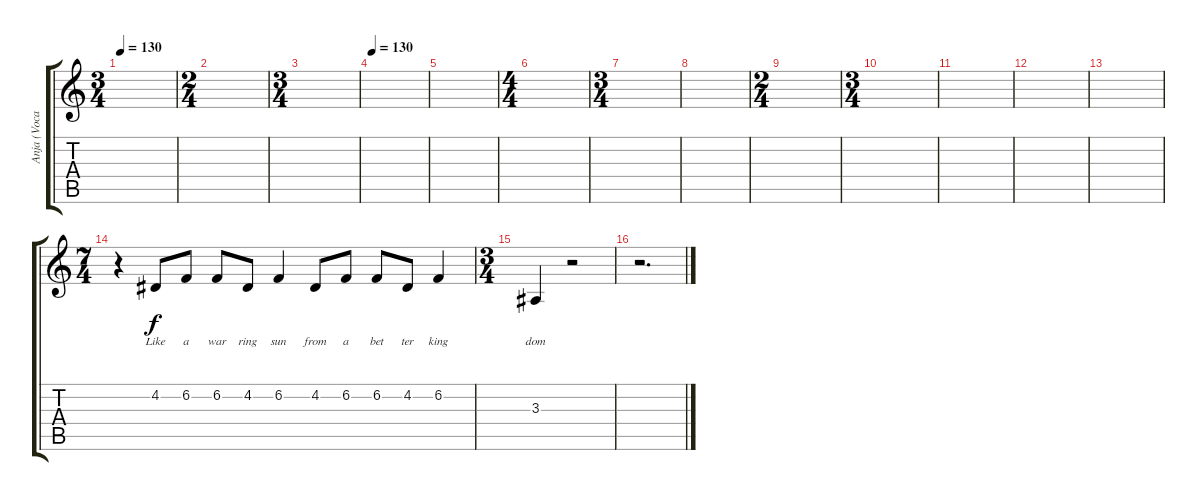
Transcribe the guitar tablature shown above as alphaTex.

\track ("Anja (Vocals)" "Anja (Voca") {instrument vibraphone}
\staff {score tabs}
\tuning (E4 B3 G3 D3 A2 E2) {hide}
\ts (3 4)
\tempo 130
\clef g2
\ks c
|
\ts (2 4)
|
\ts (3 4)
|
\tempo 130
|
|
\ts (4 4)
|
\ts (3 4)
|
|
\ts (2 4)
|
\ts (3 4)
|
|
|
|
\ts (7 4)
r.4 4.2.8{lyrics (0 "Like") lyrics (1 "") lyrics (2 "") lyrics (3 "") lyrics (4 "")} 6.2.8{lyrics (0 "a") lyrics (1 "") lyrics (2 "") lyrics (3 "") lyrics (4 "")} 6.2.8{lyrics (0 "war") lyrics (1 "") lyrics (2 "") lyrics (3 "") lyrics (4 "")} 4.2.8{lyrics (0 "ring") lyrics (1 "") lyrics (2 "") lyrics (3 "") lyrics (4 "")} 6.2.4{lyrics (0 "sun") lyrics (1 "") lyrics (2 "") lyrics (3 "") lyrics (4 "")} 4.2.8{lyrics (0 "from") lyrics (1 "") lyrics (2 "") lyrics (3 "") lyrics (4 "")} 6.2.8{lyrics (0 "a") lyrics (1 "") lyrics (2 "") lyrics (3 "") lyrics (4 "")} 6.2.8{lyrics (0 "bet") lyrics (1 "") lyrics (2 "") lyrics (3 "") lyrics (4 "")} 4.2.8{lyrics (0 "ter") lyrics (1 "") lyrics (2 "") lyrics (3 "") lyrics (4 "")} 6.2.4{lyrics (0 "king") lyrics (1 "") lyrics (2 "") lyrics (3 "") lyrics (4 "")} |
\ts (3 4)
3.3.4{lyrics (0 "dom") lyrics (1 "") lyrics (2 "") lyrics (3 "") lyrics (4 "")} r.2 |
r.2{d}
